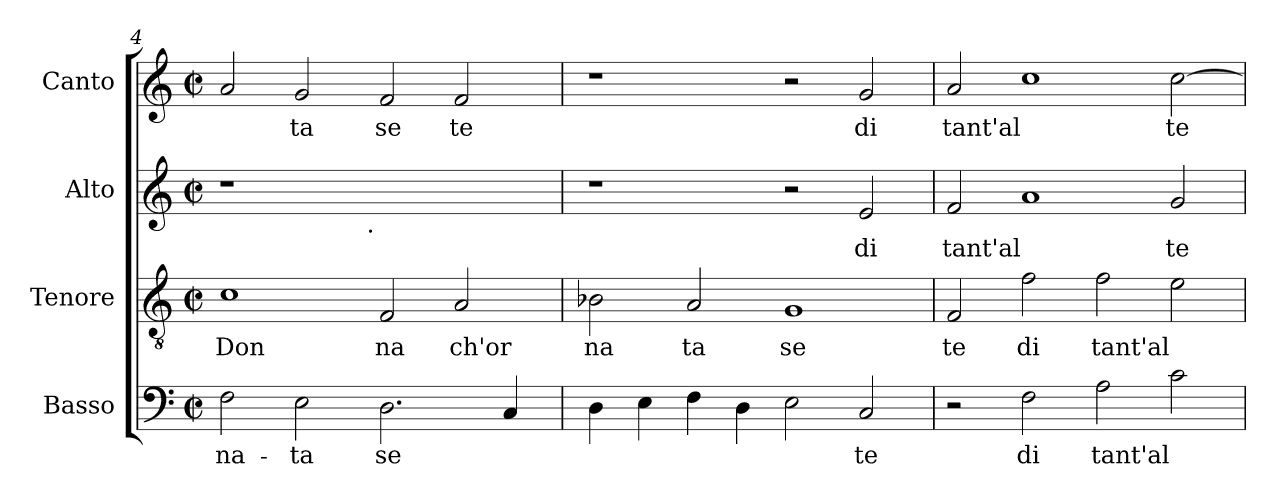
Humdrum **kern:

**kern	**text	**kern	**text	**kern	**text	**kern	**text
*part4	*part4	*part3	*part3	*part2	*part2	*part1	*part1
*staff4	*staff4	*staff3	*staff3	*staff2	*staff2	*staff1	*staff1
*I"Basso	*	*I"Tenore	*	*I"Alto	*	*I"Canto	*
*clefF4	*	*clefGv2	*	*clefG2	*	*clefG2	*
*k[]	*	*k[]	*	*k[]	*	*k[]	*
*C:	*	*C:	*	*C:	*	*C:	*
*M2/2	*	*M2/2	*	*M2/2	*	*M2/2	*
*met(c|)	*	*met(c|)	*	*met(c|)	*	*met(c|)	*
=4	=4	=4	=4	=4	=4	=4	=4
!	!LO:LY:b:cj	!	!LO:LY:b:cj	!	!	!	!LO:LY:b:cj
*	*	*	*	*^	*	*	*
2F\	-na-	1c	Don	1r	2ryy	.	2a/	.
!	!LO:LY:b:cj	!	!	!	!	!	!	!LO:LY:b:cj
2E\	-ta	.	.	.	4...ryy	.	2g/	ta
!	!	!	!	!	!LO:TX:b:t=.	!	!	!
.	.	.	.	.	1ryy	.	.	.
!	!LO:LY:b:cj	!	!LO:LY:b:cj	!	!	!	!	!LO:LY:b:cj
2.D\	se-	2F/	na	1ryy	.	.	2f/	se
!	!	!	!LO:LY:b:cj	!	!	!	!	!LO:LY:b:cj
.	.	2A/	ch'or	.	.	.	2f/	te
!	!LO:LY:b:cj	!	!	!	!	!	!	!
4C/	--	.	.	.	.	.	.	.
.	.	.	.	.	32ryy	.	.	.
=5	=5	=5	=5	=5	=5	=5	=5	=5
!	!LO:LY:b:cj	!	!LO:LY:b:cj	!	!	!	!	!
*	*	*	*	*v	*v	*	*	*
4D\	--	2B-X\	na	1r	.	1r	.
!	!LO:LY:b:cj	!	!	!	!	!	!
4E\	--	.	.	.	.	.	.
!	!LO:LY:b:cj	!	!LO:LY:b:cj	!	!	!	!
4F\	--	2A/	ta	.	.	.	.
!	!LO:LY:b:cj	!	!	!	!	!	!
4D\	--	.	.	.	.	.	.
!	!LO:LY:b:cj	!	!LO:LY:b:cj	!	!	!	!
2E\	--	1G	se	2r	.	2r	.
!	!LO:LY:b:cj	!	!	!	!LO:LY:b:cj	!	!LO:LY:b:cj
2C/	-te	.	.	2e/	di	2g/	di
!!LO:LB:g=z
=6	=6	=6	=6	=6	=6	=6	=6
!	!	!	!LO:LY:b:cj	!	!LO:LY:b:cj	!	!LO:LY:b:cj
2r	.	2F/	te	2f/	tant'al	2a/	tant'al
!	!LO:LY:b:cj	!	!LO:LY:b:cj	!	!LO:LY:b:cj	!	!LO:LY:b:cj
2F\	di	2f\	di	1a	.	1cc	.
!	!LO:LY:b:cj	!	!LO:LY:b:cj	!	!	!	!
2A\	tant'al-	2f\	tant'al	.	.	.	.
!	!LO:LY:b:cj	!	!LO:LY:b:cj	!	!LO:LY:b:cj	!	!LO:LY:b:cj
2c\	--	2e\	.	2g/	te	[>2cc\	te
=	=	=	=	=	=	=	=
*-	*-	*-	*-	*-	*-	*-	*-
